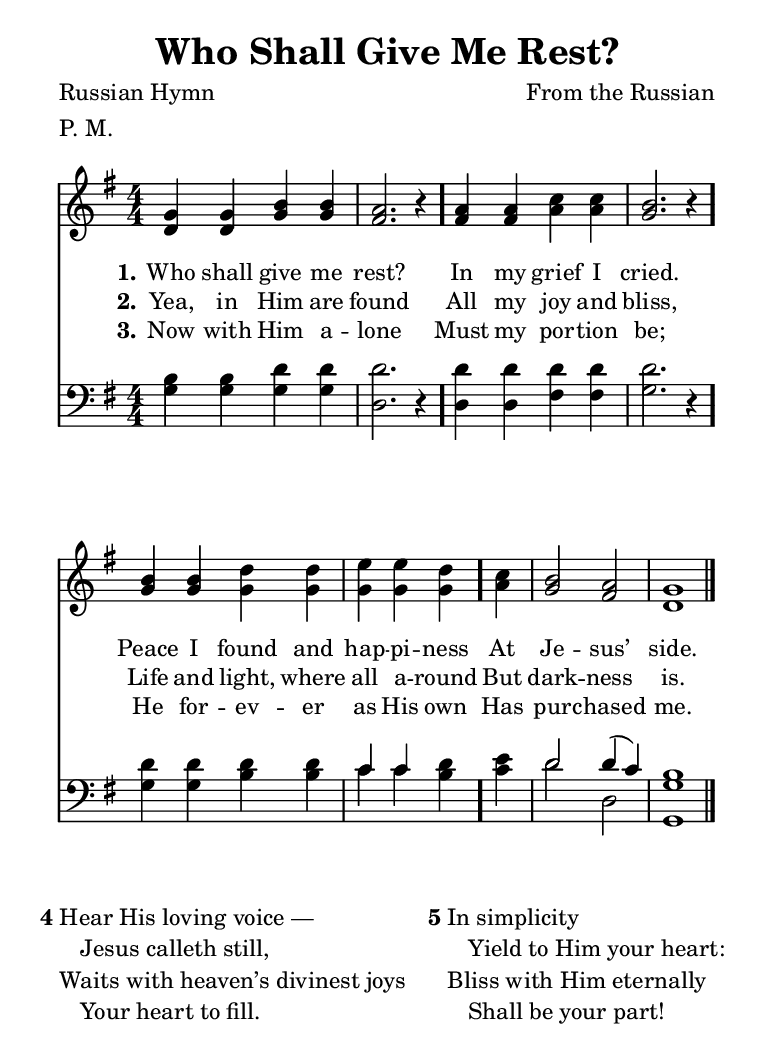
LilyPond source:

\include "common/global.ily"
\paper {
  \include "common/paper.ily"
  ragged-last-bottom = ##t
  systems-per-page = #(cond (is-eogsized 2) (#t #f))
  system-system-spacing.padding = 11
}

\header{
  %gospel
  hymnnumber = "125"
  title = "Who Shall Give Me Rest?"
  tunename = ""
  meter = "P. M."
  poet = "Russian Hymn"
  composer = "From the Russian"
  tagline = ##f
}

% for fermata in MIDI
ta = { \tempo 4=90 }
tb = { \tempo 4=45 }

patternAA = { c4 c c c | c2. c4 }

patternBA = { c4 c c c | c c c c | c2 c2      | c1 }
patternBB = { c4 c c c | c c c c | c2 c4( c4) | c1 }

global = {
  \include "common/overrides.ily"
  \override Staff.TimeSignature.style = #'numbered
  \time 4/4
  \override Score.MetronomeMark.transparent = ##t % hide all fermata changes too
  \ta
  \key g \major
  \autoBeamOff
}

notesSoprano = {
\global
\relative c'' {

  \changePitch \patternAA { g g b b | a r }
  \changePitch \patternAA { a a c c | b r }
  \changePitch \patternBA { b b d d | e e d c | b a | g }

  \bar "|."

}
}

notesAlto = {
\global
\relative e' {

  \changePitch \patternAA { d d g g | fis r }
  \changePitch \patternAA { fis fis a a | g r }
  \changePitch \patternBA { g g g g | g g g a | g fis | d }

}
}

notesTenor = {
\global
\relative a {

  \changePitch \patternAA { b b d d | d r }
  \changePitch \patternAA { d d d d | d r }
  \changePitch \patternBB { d d d d | c c d e | d d( c) | b }

}
}

notesBass = {
\global
\relative f {

  \changePitch \patternAA { g g g g | d r }
  \changePitch \patternAA { d d fis fis | g r }
  \changePitch \patternBA { g g b b | c c b c | d d, | <g, g'> }

}
}

wordsA = \lyricmode {
\set stanza = "1."

Who shall give me rest? \bar "."
In my grief I cried. \bar "."
Peace I found and hap -- pi -- ness \bar "."
At Je -- sus’ side. \bar "."

}

wordsB = \lyricmode {
\set stanza = "2."

Yea, in Him are found
All my joy and bliss,
Life and light, where all a -- round
But dark -- ness is.

}

wordsC = \lyricmode {
\set stanza = "3."

Now with Him a -- lone
Must my por -- tion be;
He for -- ev -- er as His own
Has pur -- chased me.

}

wordsD = \markuplist {

\line { Hear His loving voice — }
\line { { \hspace #2 } Jesus calleth still, }
\line { Waits with heaven’s divinest joys }
\line { { \hspace #2 } Your heart to fill. }

}

wordsE = \markuplist {

\line { In simplicity }
\line { { \hspace #2 } Yield to Him your heart: }
\line { Bliss with Him eternally }
\line { { \hspace #2 } Shall be your part! }

}

\score {
  \context ChoirStaff <<
    \context Staff = upper <<
      \set Staff.autoBeaming = ##f
      \set ChoirStaff.systemStartDelimiter = #'SystemStartBar
      \set ChoirStaff.printPartCombineTexts = ##f
      \partcombine #'(2 . 11) \notesSoprano \notesAlto
      \context NullVoice = sopranos { \voiceOne << \notesSoprano >> }
      \context Lyrics = one   \lyricsto sopranos \wordsA
      \context Lyrics = two   \lyricsto sopranos \wordsB
      \context Lyrics = three \lyricsto sopranos \wordsC
    >>
    \context Staff = men <<
      \set Staff.autoBeaming = ##f
      \clef bass
      \set ChoirStaff.printPartCombineTexts = ##f
      \partcombine #'(2 . 11) \notesTenor \notesBass
    >>
  >>
  \layout {
    \include "common/layout.ily"
  }
  \midi{
    \include "common/midi.ily"
  }
}

\noPageBreak

\markup { \fill-line {
  \hspace #0.1
  \line{ \bold 4 \column { \wordsD } }
  \hspace #0.1
  \line{ \bold 5 \column { \wordsE } }
  \hspace #0.1
} }

\version "2.19.49"  % necessary for upgrading to future LilyPond versions.

% vi:set et ts=2 sw=2 ai nocindent syntax=lilypond:
